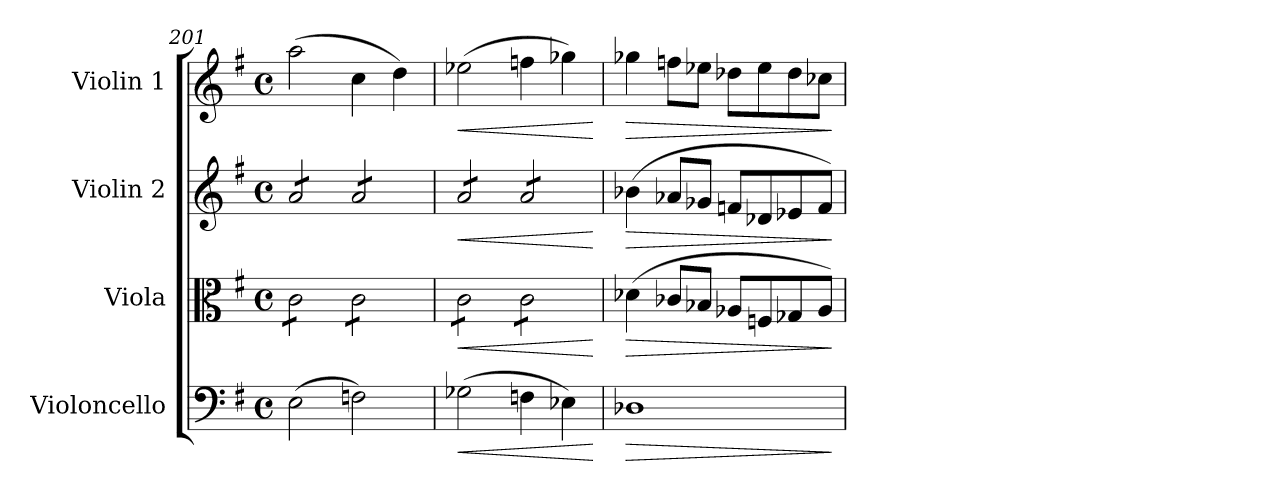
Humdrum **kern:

**kern	**dynam	**kern	**dynam	**kern	**dynam	**kern	**dynam
*part4	*part4	*part3	*part3	*part2	*part2	*part1	*part1
*staff4	*staff4	*staff3	*staff3	*staff2	*staff2	*staff1	*staff1
*I"Violoncello	*	*I"Viola	*	*I"Violin 2	*	*I"Violin 1	*
*I'Vc	*	*I'Vla	*	*I'Vln	*	*I'Vln	*
*clefF4	*	*clefC3	*	*clefG2	*	*clefG2	*
*k[f#]	*	*k[f#]	*	*k[f#]	*	*k[f#]	*
*M4/4	*	*M4/4	*	*M4/4	*	*M4/4	*
*met(c)	*	*met(c)	*	*met(c)	*	*met(c)	*
=201	=201	=201	=201	=201	=201	=201	=201
*	*	*tremolo	*	*	*	*	*
*	*	*	*	*tremolo	*	*	*
(2E\	.	8c\L	.	8a/L	.	(2aa\	.
.	.	8c\	.	8a/	.	.	.
.	.	8c\	.	8a/	.	.	.
.	.	8c\J	.	8a/J	.	.	.
2Fn\)	.	8c\L	.	8a/L	.	4cc\	.
.	.	8c\	.	8a/	.	.	.
.	.	8c\	.	8a/	.	4dd\)	.
.	.	8c\J	.	8a/J	.	.	.
=202	=202	=202	=202	=202	=202	=202	=202
!	!LO:HP:b	!	!LO:HP:b	!	!LO:HP:b	!	!LO:HP:b
(2G-X\	<	8c\L	<	8a/L	<	(2ee-X\	<
.	.	8c\	.	8a/	.	.	.
.	.	8c\	.	8a/	.	.	.
.	.	8c\J	.	8a/J	.	.	.
4Fn\	.	8c\L	.	8a/L	.	4ffn\	.
.	.	8c\	.	8a/	.	.	.
4E-X\)	.	8c\	.	8a/	.	4gg-X\)	.
.	.	8c\J	.	8a/J	.	.	.
*	*	*	*	*Xtremolo	*	*	*
*	*	*Xtremolo	*	*	*	*	*
.	[	.	[	.	[	.	[
=203	=203	=203	=203	=203	=203	=203	=203
!	!LO:HP:b	!	!LO:HP:b	!	!LO:HP:b	!	!LO:HP:b
1D-X	>	(>4d-X\	>	(<4b-X\	>	4gg-X\	>
.	.	8c-X/L	.	8a-X/L	.	8ffn\L	.
.	.	8B-X/J	.	8g-X/J	.	8ee-X\J	.
.	.	8A-X/L	.	8fn/L	.	8dd-X\L	.
.	.	8Fn/	.	8d-X/	.	8ee-\	.
.	.	8G-X/	.	8e-X/	.	8dd-\	.
.	.	8A-/J)	.	8f/J)	.	8cc-X\J	.
.	]	.	]	.	]	.	]
=	=	=	=	=	=	=	=
*-	*-	*-	*-	*-	*-	*-	*-
